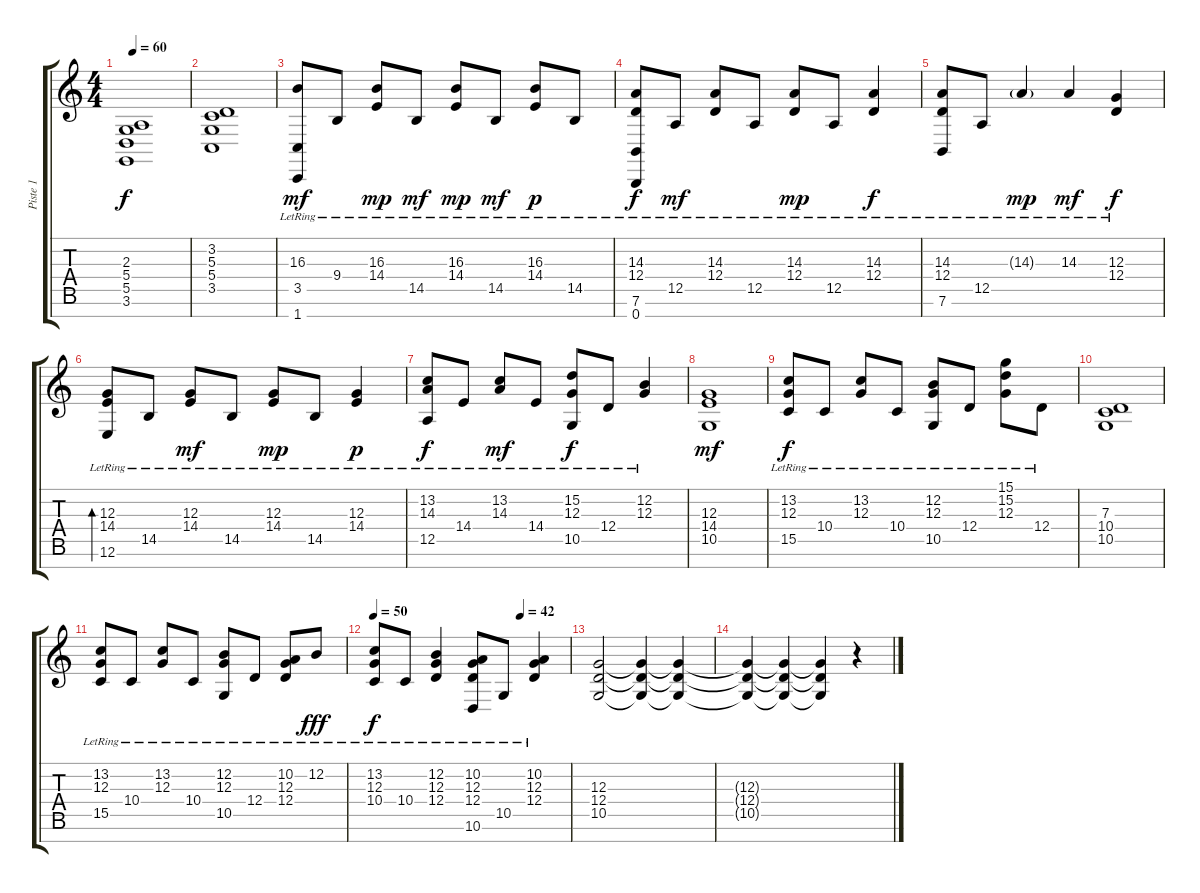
\track ("Piste 1" "Piste 1") {instrument stringensemble1}
\staff {score tabs}
\tuning (E4 B3 G3 D3 A2 E2 B1) {hide}
\ts (4 4)
\tempo 60
\clef g2
\ks c
(2.3 5.4 5.5 3.6).1{dy f} |
(3.2 5.3 5.4 3.5).1 |
(16.3{lr} 3.5{lr} 1.7{lr}).8{dy mf} 9.4{lr}.8 (16.3{lr} 14.4{lr}).8{dy mp} 14.5{lr}.8{dy mf} (16.3{lr} 14.4{lr}).8{dy mp} 14.5{lr}.8{dy mf} (16.3{lr} 14.4{lr}).8{dy p} 14.5{lr}.8 |
(14.3{lr} 12.4{lr} 7.6{lr} 0.7{lr}).8{dy f} 12.5{lr}.8{dy mf} (14.3{lr} 12.4{lr}).8 12.5{lr}.8 (14.3{lr} 12.4{lr}).8{dy mp} 12.5{lr}.8 (14.3{lr} 12.4{lr}).4{dy f} |
(14.3{lr} 12.4{lr} 7.6{lr}).8 12.5{lr}.8 14.3{g lr}.4{dy mp} 14.3{lr}.4{dy mf} (12.3{lr} 12.4{lr}).4{dy f} |
(12.3{lr} 14.4{lr} 12.6{lr}).8{bd 30} 14.5{lr}.8 (12.3{lr} 14.4{lr}).8{dy mf} 14.5{lr}.8 (12.3{lr} 14.4{lr}).8{dy mp} 14.5{lr}.8 (12.3{lr} 14.4{lr}).4{dy p} |
(13.2{lr} 14.3{lr} 12.5{lr}).8{dy f} 14.4{lr}.8 (13.2{lr} 14.3{lr}).8{dy mf} 14.4{lr}.8 (15.2{lr} 12.3{lr} 10.5{lr}).8{dy f} 12.4{lr}.8 (12.2{lr} 12.3{lr}).4 |
(12.3 14.4 10.5).1{dy mf} |
(13.2{lr} 12.3{lr} 15.5{lr}).8{dy f} 10.4{lr}.8 (13.2{lr} 12.3{lr}).8 10.4{lr}.8 (12.2{lr} 12.3{lr} 10.5{lr}).8 12.4{lr}.8 (15.1{lr} 15.2{lr} 12.3{lr}).8 12.4{lr}.8 |
(7.3 10.4 10.5).1 |
(13.2{lr} 12.3{lr} 15.5{lr}).8 10.4{lr}.8 (13.2{lr} 12.3{lr}).8 10.4{lr}.8 (12.2{lr} 12.3{lr} 10.5{lr}).8 12.4{lr}.8 (10.2{lr} 12.3{lr} 12.4{lr}).8 12.2{lr}.8{dy fff} |
\tempo 50
\tempo (42 0.75)
(13.2{lr} 12.3{lr} 10.4{lr}).8{dy f} 10.4{lr}.8 (12.2{lr} 12.3{lr} 12.4{lr}).4 (10.2{lr} 12.3{lr} 12.4{lr} 10.6{lr}).8 10.5{lr}.8 (10.2{lr} 12.3{lr} 12.4{lr}).4 |
(12.3 12.4 10.5).2 (12.3{t} 12.4{t} 10.5{t}).4{volume 8} (12.3{t} 12.4{t} 10.5{t}).4{volume 7} |
(12.3{t} 12.4{t} 10.5{t}).4{volume 5} (12.3{t} 12.4{t} 10.5{t}).4{volume 4} (12.3{t} 12.4{t} 10.5{t}).4{volume 3} r.4
